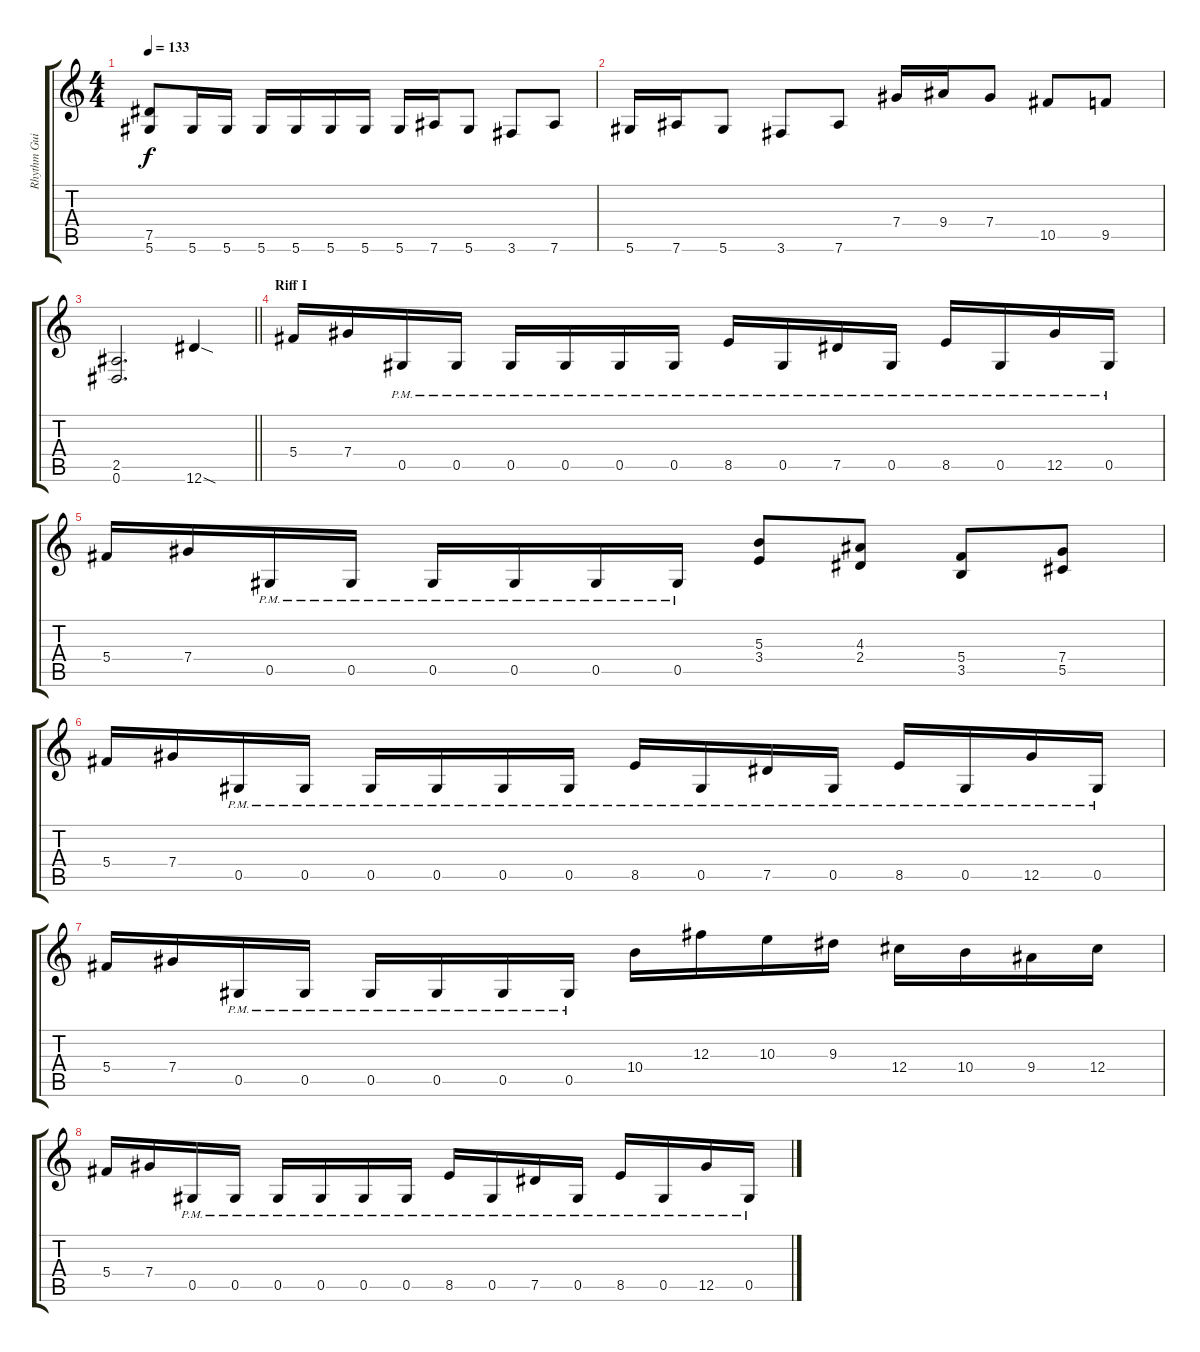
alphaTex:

\track ("Rhythm Guitar Left" "Rhythm Gui") {instrument distortionguitar}
\staff {score tabs}
\tuning (Eb4 Bb3 Gb3 Db3 Ab2 Eb2) {hide}
\ts (4 4)
\tempo 133
\clef g2
\ks c
(7.5 5.6).8{dy f} 5.6.16 5.6.16 5.6.16 5.6.16 5.6.16 5.6.16 5.6.16 7.6.16 5.6.8 3.6.8 7.6.8 |
5.6.16 7.6.16 5.6.8 3.6.8 7.6.8 7.4.16 9.4.16 7.4.8 10.5.8 9.5.8 |
\barLineRight lightlight
(2.5 0.6).2{d} 12.6{sod}.4 |
\section ("" "Riff I")
5.4.16 7.4.16 0.5{pm}.16 0.5{pm}.16 0.5{pm}.16 0.5{pm}.16 0.5{pm}.16 0.5{pm}.16 8.5{pm}.16 0.5{pm}.16 7.5{pm}.16 0.5{pm}.16 8.5{pm}.16 0.5{pm}.16 12.5{pm}.16 0.5{pm}.16 |
5.4.16 7.4.16 0.5{pm}.16 0.5{pm}.16 0.5{pm}.16 0.5{pm}.16 0.5{pm}.16 0.5{pm}.16 (5.3 3.4).8 (4.3 2.4).8 (5.4 3.5).8 (7.4 5.5).8 |
5.4.16 7.4.16 0.5{pm}.16 0.5{pm}.16 0.5{pm}.16 0.5{pm}.16 0.5{pm}.16 0.5{pm}.16 8.5{pm}.16 0.5{pm}.16 7.5{pm}.16 0.5{pm}.16 8.5{pm}.16 0.5{pm}.16 12.5{pm}.16 0.5{pm}.16 |
5.4.16 7.4.16 0.5{pm}.16 0.5{pm}.16 0.5{pm}.16 0.5{pm}.16 0.5{pm}.16 0.5{pm}.16 10.4.16 12.3.16 10.3.16 9.3.16 12.4.16 10.4.16 9.4.16 12.4.16 |
5.4.16 7.4.16 0.5{pm}.16 0.5{pm}.16 0.5{pm}.16 0.5{pm}.16 0.5{pm}.16 0.5{pm}.16 8.5{pm}.16 0.5{pm}.16 7.5{pm}.16 0.5{pm}.16 8.5{pm}.16 0.5{pm}.16 12.5{pm}.16 0.5{pm}.16
